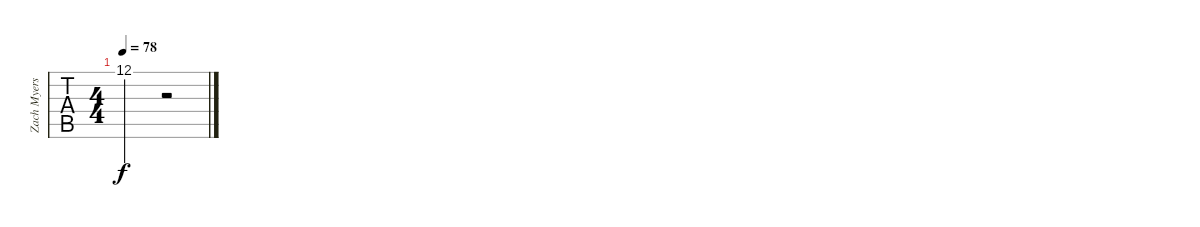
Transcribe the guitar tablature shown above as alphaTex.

\track ("Zach Myers (Solo)" "Zach Myers") {instrument distortionguitar}
\staff {tabs}
\tuning (E4 B3 G3 D3 A2 D2) {hide}
\ts (4 4)
\tempo 78
\clef g2
\ks c
12.1.2{dy f} r.2
